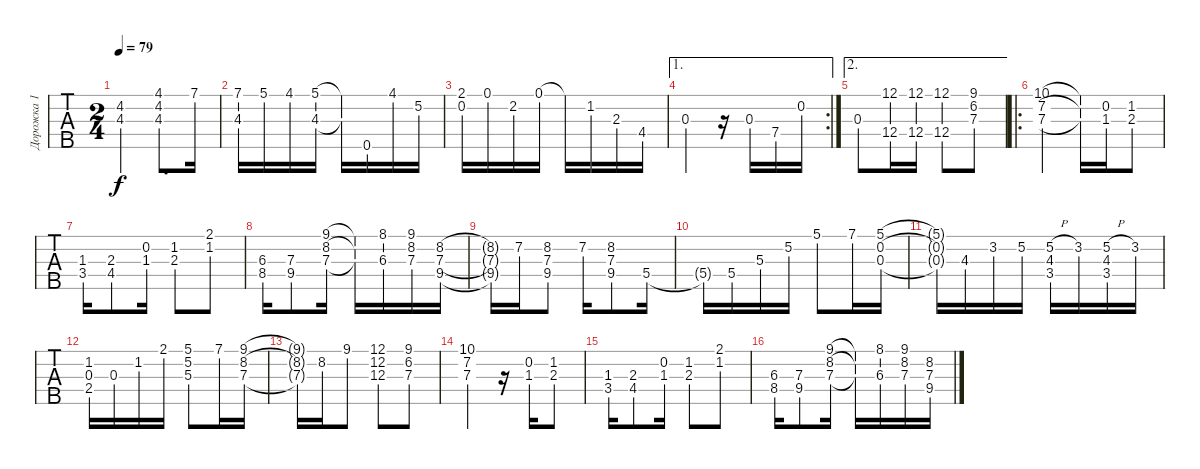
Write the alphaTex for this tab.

\track ("Дорожка 1" "Дорожка 1") {instrument banjo}
\staff {tabs}
\tuning (D4 B3 G3 D3 G4) {hide}
\displaytranspose 12
\ts (2 4)
\tempo 79
\clef g2
\ks c
(4.2 4.3).4{dy f} (4.1 4.2 4.3).8{d} 7.1.16 |
(7.1 4.3).16 5.1.16 4.1.16 (5.1 4.3).16 (5.1{t} 4.3{t}).16 0.5.16 4.1.16 5.2.16 |
(2.1 0.2).16 0.1.16 2.2.16 0.1.16 0.1{t}.16 1.2.16 2.3.16 4.4.16 |
\ae 1
\rc 2
0.3.4 r.16 0.3.16 7.4.16 0.2.16 |
\ae 2
0.3.8 (12.1 12.4).16 (12.1 12.4).16 (12.1 12.4).8 (9.1 6.2 7.3).8 |
\ro
(10.1 7.2 7.3).4 (10.1{t} 7.2{t} 7.3{t}).16 (0.2 1.3).16 (1.2 2.3).8 |
(1.3 3.4).16 (2.3 4.4).8 (0.2 1.3).16 (1.2 2.3).8 (2.1 1.2).8 |
(6.3 8.4).16 (7.3 9.4).8 (9.1 8.2 7.3).16 (9.1{t} 8.2{t} 7.3{t}).16 (8.1 6.3).16 (9.1 8.2 7.3).16 (8.2 7.3 9.4).16 |
(8.2{t} 7.3{t} 9.4{t}).16 7.2.16 (8.2 7.3 9.4).8 7.2.16 (8.2 7.3 9.4).8 5.4.16 |
5.4{t}.16 5.4.16 5.3.16 5.2.16 5.1.8 7.1.16 (5.1 0.2 0.3).16 |
(5.1{t} 0.2{t} 0.3{t}).16 4.3.16 3.2.16 5.2.16 (5.2{h} 4.3 3.4).16 3.2.16 (5.2{h} 4.3 3.4).16 3.2.16 |
(1.2 0.3 2.4).16 0.3.16 1.2.16 2.1.16 (5.1 5.2 5.3).8 7.1.16 (9.1 8.2 7.3).16 |
(9.1{t} 8.2{t} 7.3{t}).16 8.2.16 9.1.8 (12.1 12.2 12.3).8 (9.1 6.2 7.3).8 |
(10.1 7.2 7.3).4 r.16 (0.2 1.3).16 (1.2 2.3).8 |
(1.3 3.4).16 (2.3 4.4).8 (0.2 1.3).16 (1.2 2.3).8 (2.1 1.2).8 |
(6.3 8.4).16 (7.3 9.4).8 (9.1 8.2 7.3).16 (9.1{t} 8.2{t} 7.3{t}).16 (8.1 6.3).16 (9.1 8.2 7.3).16 (8.2 7.3 9.4).16
